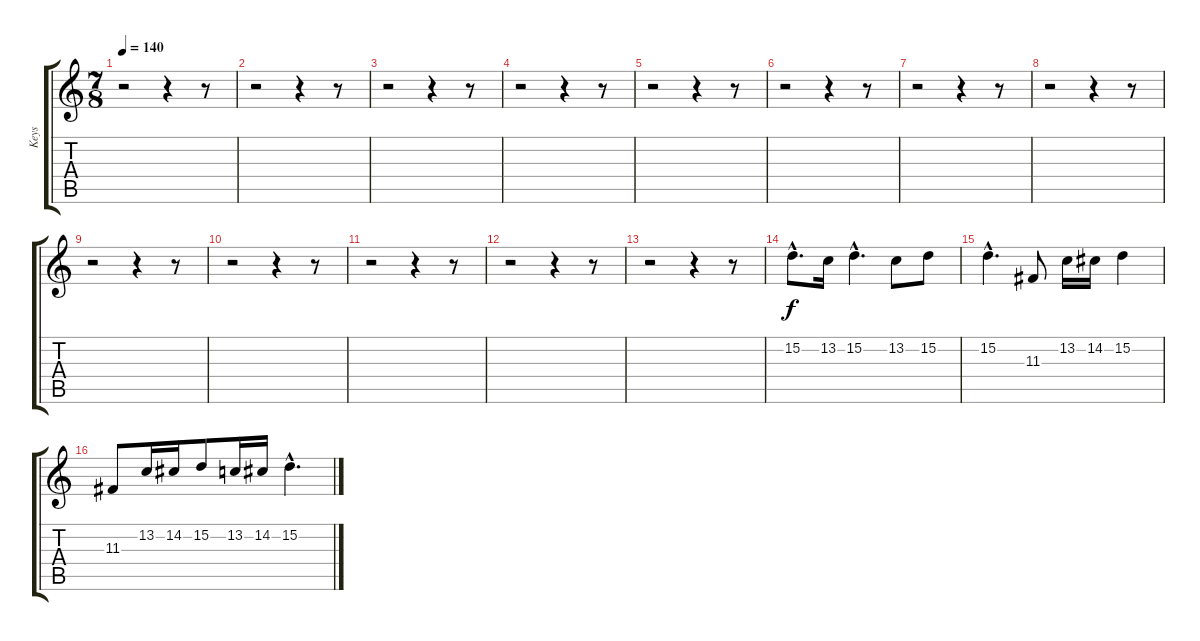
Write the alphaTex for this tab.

\track ("Keys" "Keys") {instrument lead3calliope}
\staff {score tabs}
\tuning (E4 B3 G3 D3 A2 E2) {hide}
\ts (7 8)
\tempo 140
\clef g2
\ks c
r.2{dy ff} r.4 r.8 |
r.2 r.4 r.8 |
r.2 r.4 r.8 |
r.2 r.4 r.8 |
r.2 r.4 r.8 |
r.2 r.4 r.8 |
r.2 r.4 r.8 |
r.2 r.4 r.8 |
r.2 r.4 r.8 |
r.2 r.4 r.8 |
r.2 r.4 r.8 |
r.2 r.4 r.8 |
r.2 r.4 r.8{instrument lead1square} |
15.2{hac}.8{d dy f volume 12 balance 10 instrument lead1square} 13.2.16 15.2{hac}.4{d} 13.2.8 15.2.8 |
15.2{hac}.4{d} 11.3.8 13.2.16 14.2.16 15.2.4 |
11.3.8 13.2.16 14.2.16 15.2.8 13.2.16 14.2.16 15.2{hac}.4{d}
